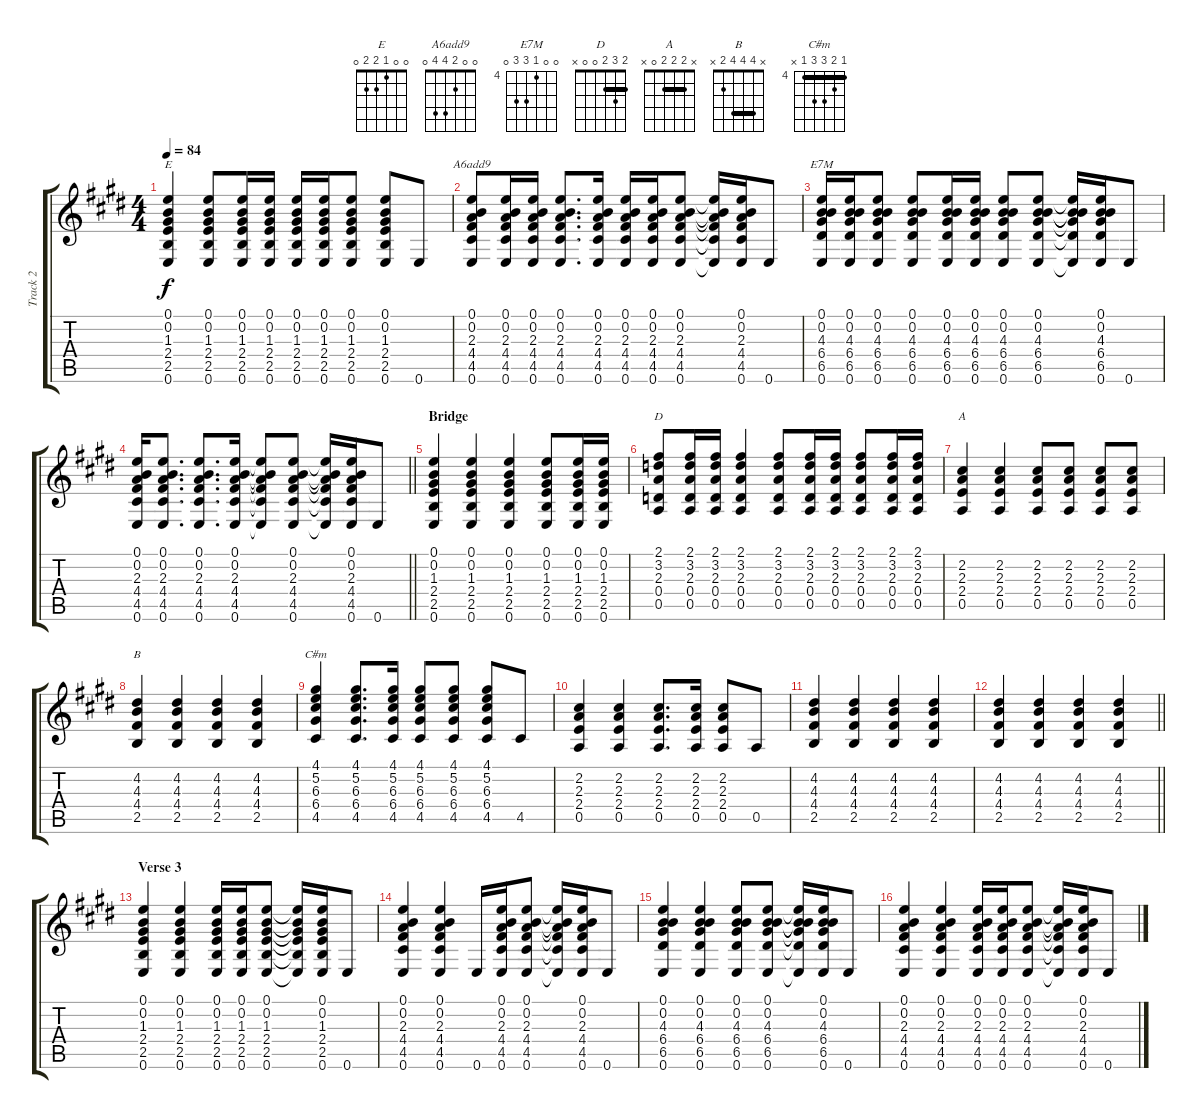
\track ("Track 2" "Track 2") {instrument acousticguitarsteel}
\staff {score tabs}
\tuning (E4 B3 G3 D3 A2 E2) {hide}
\chord ("E" 0 0 1 2 2 0)
\chord ("A6add9" 0 0 2 4 4 0)
\chord ("E7M" 0 0 4 6 6 0) {firstfret 4}
\chord ("D" 2 3 2 0 0 x) {barre 2}
\chord ("A" x 2 2 2 0 x) {barre 2}
\chord ("B" x 4 4 4 2 x) {barre 4}
\chord ("C#m" 4 5 6 6 4 x) {firstfret 4 barre 4}
\ts (4 4)
\tempo 84
\clef g2
\ks e
(0.1 0.2 1.3 2.4 2.5 0.6).4{ch "E" dy f} (0.1 0.2 1.3 2.4 2.5 0.6).8 (0.1 0.2 1.3 2.4 2.5 0.6).16 (0.1 0.2 1.3 2.4 2.5 0.6).16 (0.1 0.2 1.3 2.4 2.5 0.6).16 (0.1 0.2 1.3 2.4 2.5 0.6).16 (0.1 0.2 1.3 2.4 2.5 0.6).8 (0.1 0.2 1.3 2.4 2.5 0.6).8 0.6.8 |
(0.1 0.2 2.3 4.4 4.5 0.6).8{ch "A6add9"} (0.1 0.2 2.3 4.4 4.5 0.6).16 (0.1 0.2 2.3 4.4 4.5 0.6).16 (0.1 0.2 2.3 4.4 4.5 0.6).8{d} (0.1 0.2 2.3 4.4 4.5 0.6).16 (0.1 0.2 2.3 4.4 4.5 0.6).16 (0.1 0.2 2.3 4.4 4.5 0.6).16 (0.1 0.2 2.3 4.4 4.5 0.6).8 (0.1{t} 0.2{t} 2.3{t} 4.4{t} 4.5{t} 0.6{t}).16 (0.1 0.2 2.3 4.4 4.5 0.6).16 0.6.8 |
(0.1 0.2 4.3 6.4 6.5 0.6).16{ch "E7M"} (0.1 0.2 4.3 6.4 6.5 0.6).16 (0.1 0.2 4.3 6.4 6.5 0.6).8 (0.1 0.2 4.3 6.4 6.5 0.6).8 (0.1 0.2 4.3 6.4 6.5 0.6).16 (0.1 0.2 4.3 6.4 6.5 0.6).16 (0.1 0.2 4.3 6.4 6.5 0.6).8 (0.1 0.2 4.3 6.4 6.5 0.6).8 (0.1{t} 0.2{t} 4.3{t} 6.4{t} 6.5{t} 0.6{t}).16 (0.1 0.2 4.3 6.4 6.5 0.6).16 0.6.8 |
\barLineRight lightlight
(0.1 0.2 2.3 4.4 4.5 0.6).16 (0.1 0.2 2.3 4.4 4.5 0.6).8{d} (0.1 0.2 2.3 4.4 4.5 0.6).8{d} (0.1 0.2 2.3 4.4 4.5 0.6).16 (0.1{t} 0.2{t} 2.3{t} 4.4{t} 4.5{t} 0.6{t}).8 (0.1 0.2 2.3 4.4 4.5 0.6).8 (0.1{t} 0.2{t} 2.3{t} 4.4{t} 4.5{t} 0.6{t}).16 (0.1 0.2 2.3 4.4 4.5 0.6).16 0.6.8 |
\section ("" "Bridge")
(0.1 0.2 1.3 2.4 2.5 0.6).4 (0.1 0.2 1.3 2.4 2.5 0.6).4 (0.1 0.2 1.3 2.4 2.5 0.6).4 (0.1 0.2 1.3 2.4 2.5 0.6).8 (0.1 0.2 1.3 2.4 2.5 0.6).16 (0.1 0.2 1.3 2.4 2.5 0.6).16 |
(2.1 3.2 2.3 0.4 0.5).8{ch "D"} (2.1 3.2 2.3 0.4 0.5).16 (2.1 3.2 2.3 0.4 0.5).16 (2.1 3.2 2.3 0.4 0.5).4 (2.1 3.2 2.3 0.4 0.5).8 (2.1 3.2 2.3 0.4 0.5).16 (2.1 3.2 2.3 0.4 0.5).16 (2.1 3.2 2.3 0.4 0.5).8 (2.1 3.2 2.3 0.4 0.5).16 (2.1 3.2 2.3 0.4 0.5).16 |
(2.2 2.3 2.4 0.5).4{ch "A"} (2.2 2.3 2.4 0.5).4 (2.2 2.3 2.4 0.5).8 (2.2 2.3 2.4 0.5).8 (2.2 2.3 2.4 0.5).8 (2.2 2.3 2.4 0.5).8 |
(4.2 4.3 4.4 2.5).4{ch "B"} (4.2 4.3 4.4 2.5).4 (4.2 4.3 4.4 2.5).4 (4.2 4.3 4.4 2.5).4 |
(4.1 5.2 6.3 6.4 4.5).4{ch "C#m"} (4.1 5.2 6.3 6.4 4.5).8{d} (4.1 5.2 6.3 6.4 4.5).16 (4.1 5.2 6.3 6.4 4.5).8 (4.1 5.2 6.3 6.4 4.5).8 (4.1 5.2 6.3 6.4 4.5).8 4.5.8 |
(2.2 2.3 2.4 0.5).4 (2.2 2.3 2.4 0.5).4 (2.2 2.3 2.4 0.5).8{d} (2.2 2.3 2.4 0.5).16 (2.2 2.3 2.4 0.5).8 0.5.8 |
(4.2 4.3 4.4 2.5).4 (4.2 4.3 4.4 2.5).4 (4.2 4.3 4.4 2.5).4 (4.2 4.3 4.4 2.5).4 |
\barLineRight lightlight
(4.2 4.3 4.4 2.5).4 (4.2 4.3 4.4 2.5).4 (4.2 4.3 4.4 2.5).4 (4.2 4.3 4.4 2.5).4 |
\section ("" "Verse 3")
(0.1 0.2 1.3 2.4 2.5 0.6).4 (0.1 0.2 1.3 2.4 2.5 0.6).4 (0.1 0.2 1.3 2.4 2.5 0.6).16 (0.1 0.2 1.3 2.4 2.5 0.6).16 (0.1 0.2 1.3 2.4 2.5 0.6).8 (0.1{t} 0.2{t} 1.3{t} 2.4{t} 2.5{t} 0.6{t}).16 (0.1 0.2 1.3 2.4 2.5 0.6).16 0.6.8 |
(0.1 0.2 2.3 4.4 4.5 0.6).4 (0.1 0.2 2.3 4.4 4.5 0.6).4 0.6.16 (0.1 0.2 2.3 4.4 4.5 0.6).16 (0.1 0.2 2.3 4.4 4.5 0.6).8 (0.1{t} 0.2{t} 2.3{t} 4.4{t} 4.5{t} 0.6{t}).16 (0.1 0.2 2.3 4.4 4.5 0.6).16 0.6.8 |
(0.1 0.2 4.3 6.4 6.5 0.6).4 (0.1 0.2 4.3 6.4 6.5 0.6).4 (0.1 0.2 4.3 6.4 6.5 0.6).8 (0.1 0.2 4.3 6.4 6.5 0.6).8 (0.1{t} 0.2{t} 4.3{t} 6.4{t} 6.5{t} 0.6{t}).16 (0.1 0.2 4.3 6.4 6.5 0.6).16 0.6.8 |
(0.1 0.2 2.3 4.4 4.5 0.6).4 (0.1 0.2 2.3 4.4 4.5 0.6).4 (0.1 0.2 2.3 4.4 4.5 0.6).16 (0.1 0.2 2.3 4.4 4.5 0.6).16 (0.1 0.2 2.3 4.4 4.5 0.6).8 (0.1{t} 0.2{t} 2.3{t} 4.4{t} 4.5{t} 0.6{t}).16 (0.1 0.2 2.3 4.4 4.5 0.6).16 0.6.8
